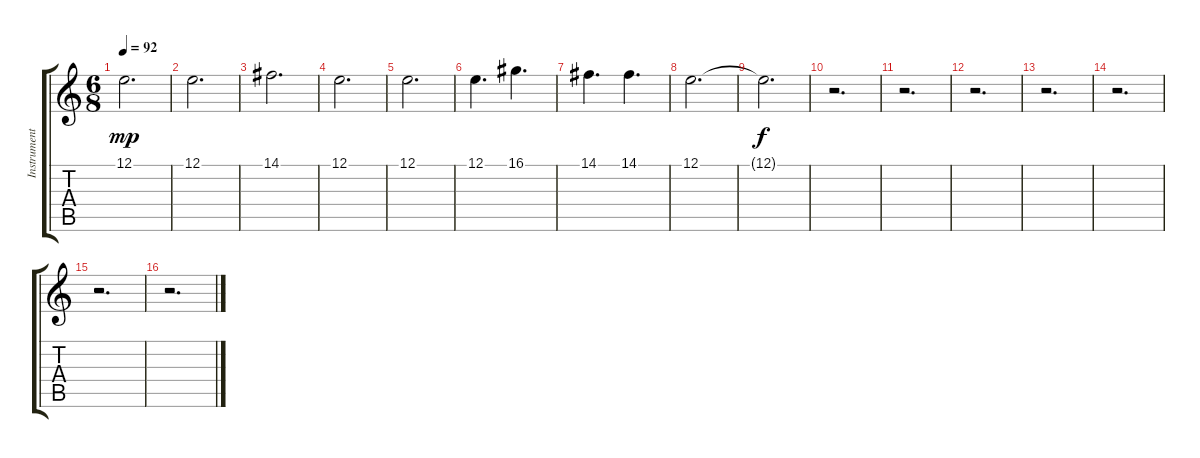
\track ("Instrument 1" "Instrument") {instrument stringensemble2}
\staff {score tabs}
\tuning (E4 B3 G3 D3 A2 E2) {hide}
\ts (6 8)
\tempo 92
\clef g2
\ks c
12.1.2{d dy mp} |
12.1.2{d} |
14.1.2{d} |
12.1.2{d} |
12.1.2{d} |
12.1.4{d} 16.1.4{d} |
14.1.4{d} 14.1.4{d} |
12.1.2{d} |
12.1{t}.2{d dy f} |
r.2{d} |
r.2{d} |
r.2{d} |
r.2{d} |
r.2{d} |
r.2{d} |
r.2{d}
